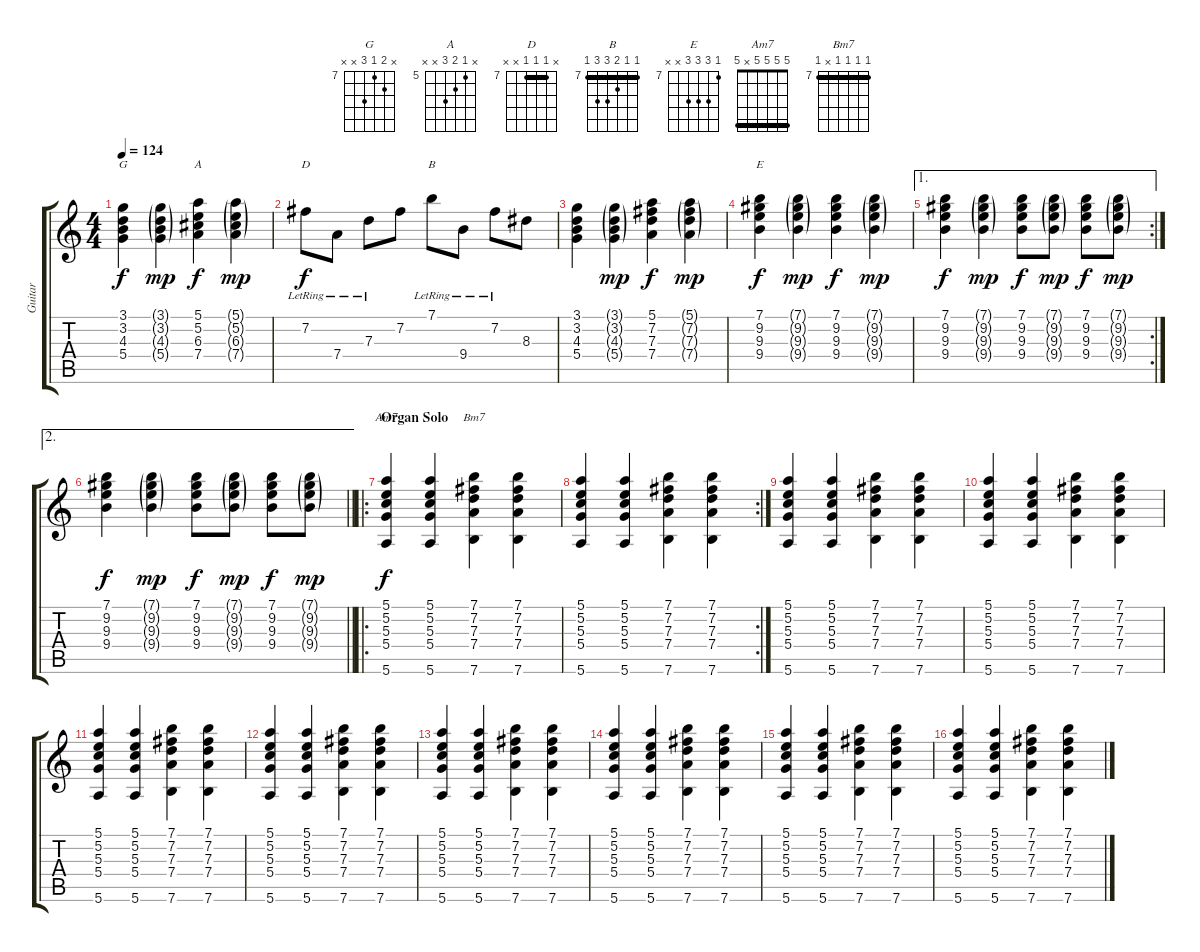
\track ("Guitar" "Guitar") {instrument electricguitarjazz}
\staff {score tabs}
\tuning (E4 B3 G3 D3 A2 E2) {hide}
\chord ("G" x 8 7 9 x x) {firstfret 7}
\chord ("A" x 5 6 7 x x) {firstfret 5}
\chord ("D" x 7 7 7 x x) {firstfret 7 barre 7}
\chord ("B" 7 7 8 9 9 7) {firstfret 7 barre 7}
\chord ("E" 7 9 9 9 x x) {firstfret 7}
\chord ("Am7" 5 5 5 5 x 5) {barre 5}
\chord ("Bm7" 7 7 7 7 x 7) {firstfret 7 barre 7}
\ts (4 4)
\tempo 124
\clef g2
\ks c
(3.1 3.2 4.3 5.4).4{ch "G" dy f} (3.1{g} 3.2{g} 4.3{g} 5.4{g}).4{dy mp} (5.1 5.2 6.3 7.4).4{ch "A" dy f} (5.1{g} 5.2{g} 6.3{g} 7.4{g}).4{dy mp} |
7.2{lr}.8{ch "D" dy f} 7.4{lr}.8 7.3{lr}.8 7.2.8 7.1{lr}.8{ch "B"} 9.4{lr}.8 7.2{lr}.8 8.3.8 |
(3.1 3.2 4.3 5.4).4 (3.1{g} 3.2{g} 4.3{g} 5.4{g}).4{dy mp} (5.1 7.2 7.3 7.4).4{dy f} (5.1{g} 7.2{g} 7.3{g} 7.4{g}).4{dy mp} |
(7.1 9.2 9.3 9.4).4{ch "E" dy f} (7.1{g} 9.2{g} 9.3{g} 9.4{g}).4{dy mp} (7.1 9.2 9.3 9.4).4{dy f} (7.1{g} 9.2{g} 9.3{g} 9.4{g}).4{dy mp} |
\ae 1
\rc 2
(7.1 9.2 9.3 9.4).4{dy f} (7.1{g} 9.2{g} 9.3{g} 9.4{g}).4{dy mp} (7.1 9.2 9.3 9.4).8{dy f} (7.1{g} 9.2{g} 9.3{g} 9.4{g}).8{dy mp} (7.1 9.2 9.3 9.4).8{dy f} (7.1{g} 9.2{g} 9.3{g} 9.4{g}).8{dy mp} |
\ae 2
\barLineRight lightlight
(7.1 9.2 9.3 9.4).4{dy f} (7.1{g} 9.2{g} 9.3{g} 9.4{g}).4{dy mp} (7.1 9.2 9.3 9.4).8{dy f} (7.1{g} 9.2{g} 9.3{g} 9.4{g}).8{dy mp} (7.1 9.2 9.3 9.4).8{dy f} (7.1{g} 9.2{g} 9.3{g} 9.4{g}).8{dy mp} |
\ro
\section ("" "Organ Solo")
(5.1 5.2 5.3 5.4 5.6).4{ch "Am7" dy f} (5.1 5.2 5.3 5.4 5.6).4 (7.1 7.2 7.3 7.4 7.6).4{ch "Bm7"} (7.1 7.2 7.3 7.4 7.6).4 |
\rc 2
(5.1 5.2 5.3 5.4 5.6).4 (5.1 5.2 5.3 5.4 5.6).4 (7.1 7.2 7.3 7.4 7.6).4 (7.1 7.2 7.3 7.4 7.6).4 |
(5.1 5.2 5.3 5.4 5.6).4 (5.1 5.2 5.3 5.4 5.6).4 (7.1 7.2 7.3 7.4 7.6).4 (7.1 7.2 7.3 7.4 7.6).4 |
(5.1 5.2 5.3 5.4 5.6).4 (5.1 5.2 5.3 5.4 5.6).4 (7.1 7.2 7.3 7.4 7.6).4 (7.1 7.2 7.3 7.4 7.6).4 |
(5.1 5.2 5.3 5.4 5.6).4 (5.1 5.2 5.3 5.4 5.6).4 (7.1 7.2 7.3 7.4 7.6).4 (7.1 7.2 7.3 7.4 7.6).4 |
(5.1 5.2 5.3 5.4 5.6).4 (5.1 5.2 5.3 5.4 5.6).4 (7.1 7.2 7.3 7.4 7.6).4 (7.1 7.2 7.3 7.4 7.6).4 |
(5.1 5.2 5.3 5.4 5.6).4 (5.1 5.2 5.3 5.4 5.6).4 (7.1 7.2 7.3 7.4 7.6).4 (7.1 7.2 7.3 7.4 7.6).4 |
(5.1 5.2 5.3 5.4 5.6).4 (5.1 5.2 5.3 5.4 5.6).4 (7.1 7.2 7.3 7.4 7.6).4 (7.1 7.2 7.3 7.4 7.6).4 |
(5.1 5.2 5.3 5.4 5.6).4 (5.1 5.2 5.3 5.4 5.6).4 (7.1 7.2 7.3 7.4 7.6).4 (7.1 7.2 7.3 7.4 7.6).4 |
(5.1 5.2 5.3 5.4 5.6).4 (5.1 5.2 5.3 5.4 5.6).4 (7.1 7.2 7.3 7.4 7.6).4 (7.1 7.2 7.3 7.4 7.6).4
